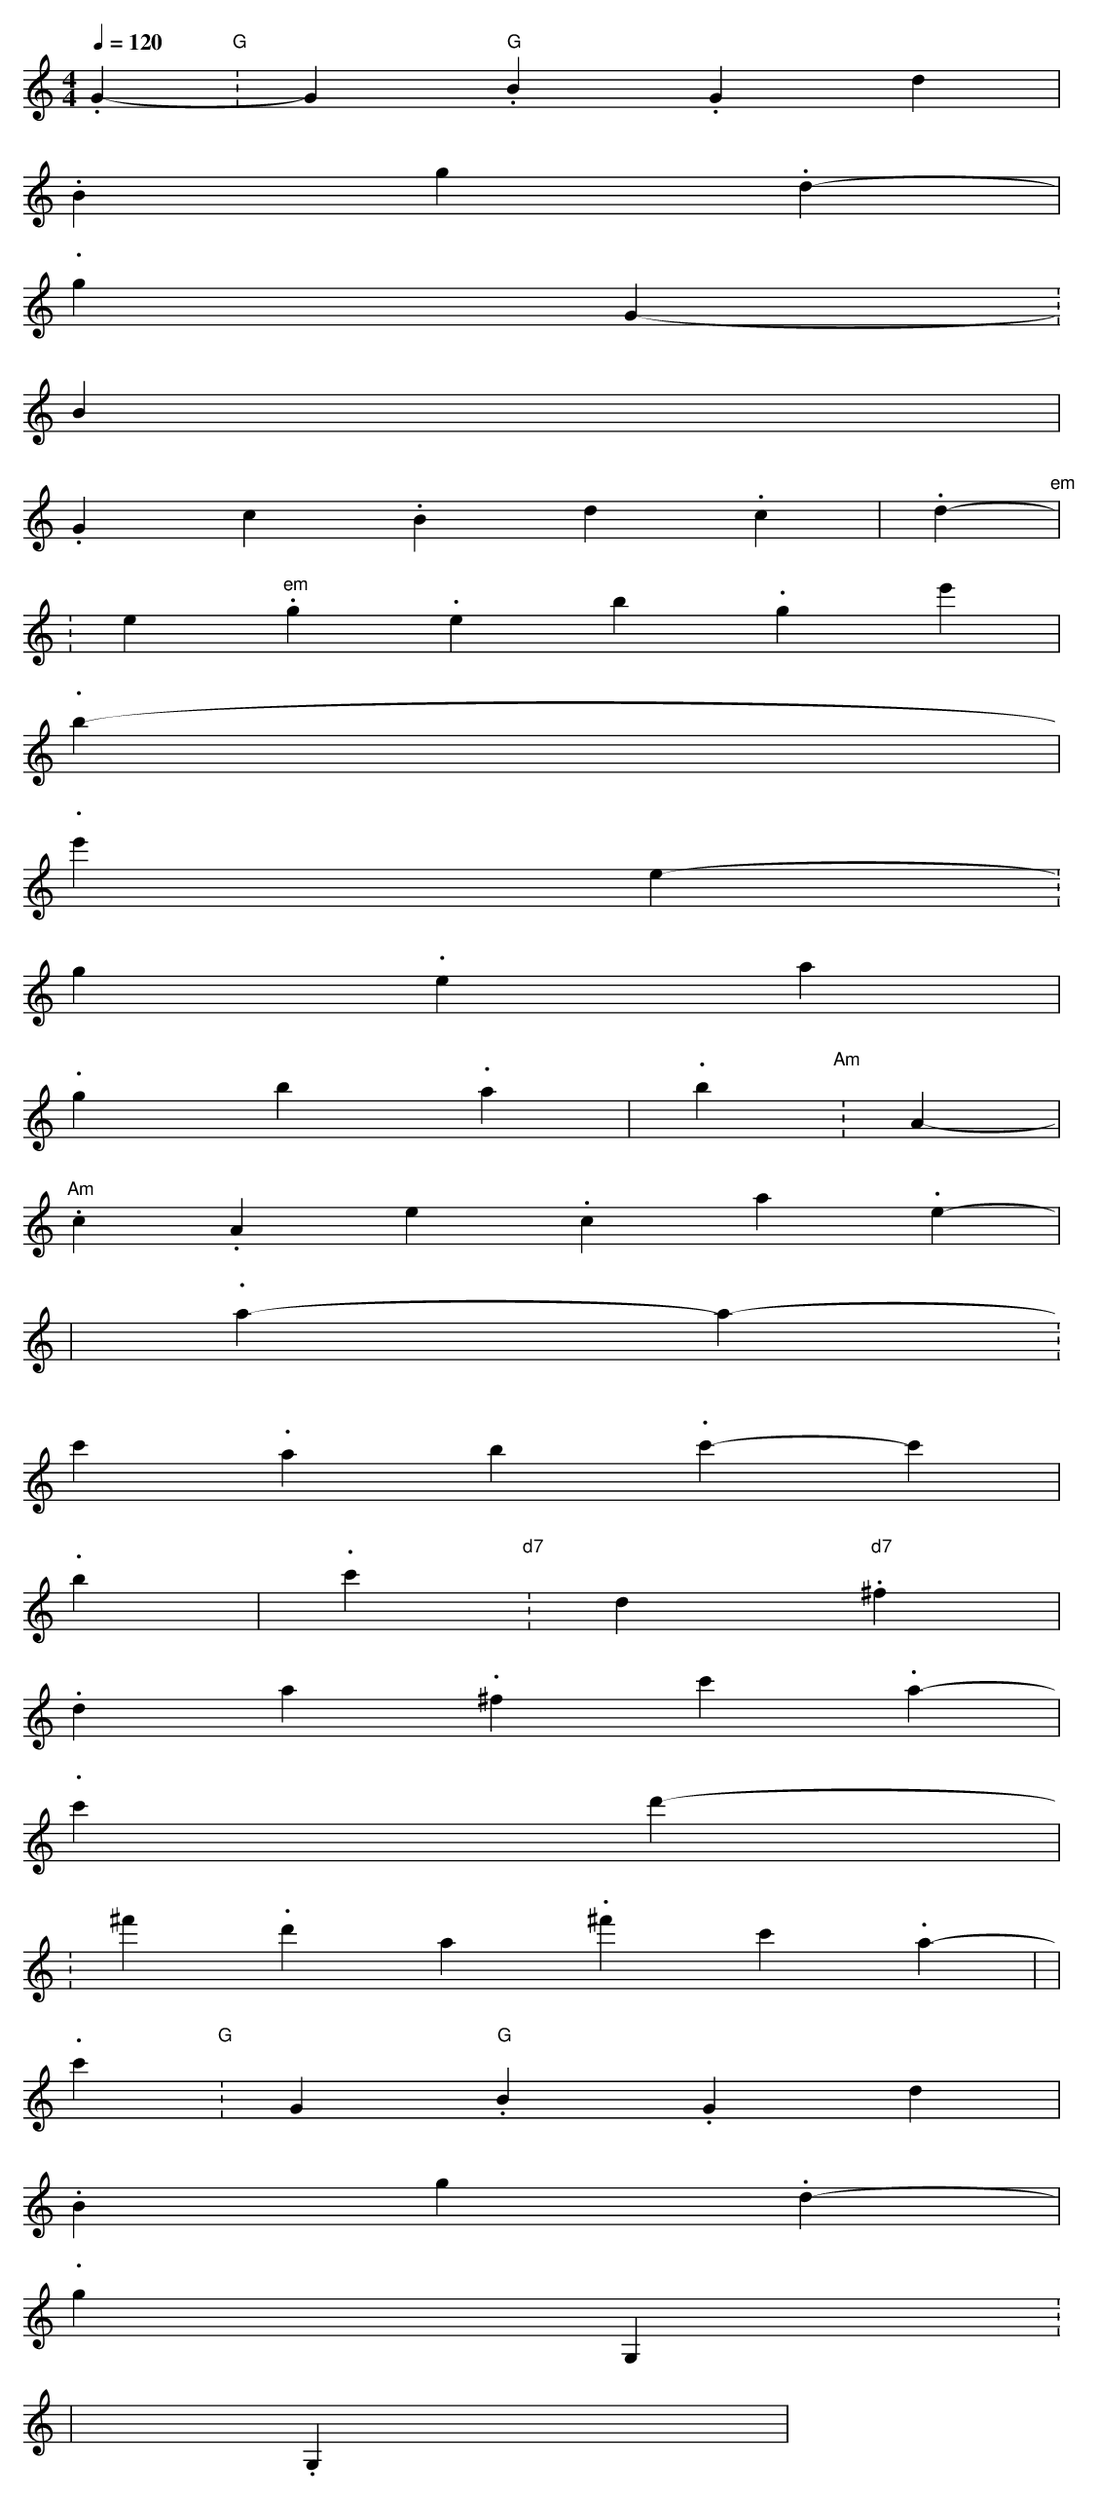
X:1
M: 4/4
L: 1/4
Q:1/4=120
K:C
V:1
.G -"G" .| -G ."G" -B .G -d |
.B -g .d -|
.g -G .|
-B |
.G -c .B -d .c -| .d -"em" |
.| -e ."em" -g .e -b .g -e' |
.b -|
.e' -e .|
-g .e -a |
.g -b .a -| .b -"Am" .| -A |
."Am" -c .A -e .c -a .e -|
|
.a -a .|
-c' .a -b .c' -c' |
.b -| .c' -"d7" .| -d ."d7" -^f |
.d -a .^f -c' .a -|
.c' -d' |
.|
-^f' .d' -a .^f' -c' .a -| |
.c' -"G" .| -G ."G" -B .G -d |
.B -g .d -|
.g -G, .|
|
.G, |
